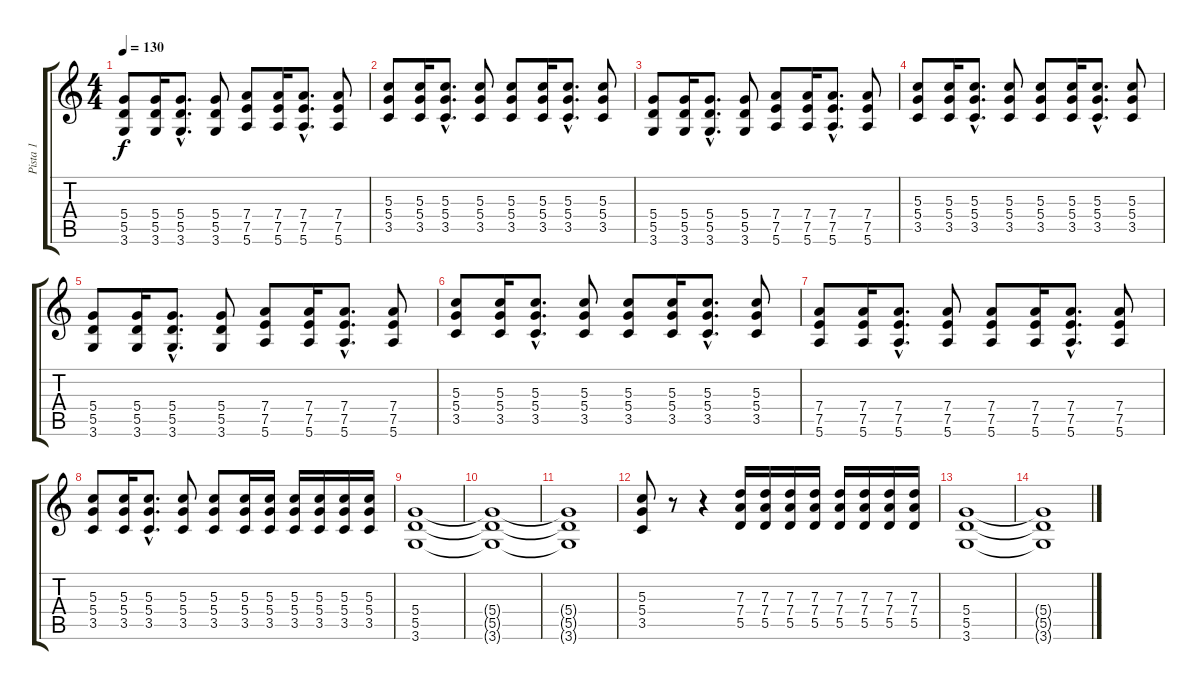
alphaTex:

\track ("Pista 1" "Pista 1") {instrument distortionguitar}
\staff {score tabs}
\tuning (E4 B3 G3 D3 A2 E2) {hide}
\ts (4 4)
\tempo 130
\clef g2
\ks c
(5.4 5.5 3.6).8{dy f} (5.4 5.5 3.6).16 (5.4{hac} 5.5{hac} 3.6{hac}).8{d} (5.4 5.5 3.6).8 (7.4 7.5 5.6).8 (7.4 7.5 5.6).16 (7.4{hac} 7.5{hac} 5.6{hac}).8{d} (7.4 7.5 5.6).8 |
(5.3 5.4 3.5).8 (5.3 5.4 3.5).16 (5.3{hac} 5.4{hac} 3.5{hac}).8{d} (5.3 5.4 3.5).8 (5.3 5.4 3.5).8 (5.3 5.4 3.5).16 (5.3{hac} 5.4{hac} 3.5{hac}).8{d} (5.3 5.4 3.5).8 |
(5.4 5.5 3.6).8 (5.4 5.5 3.6).16 (5.4{hac} 5.5{hac} 3.6{hac}).8{d} (5.4 5.5 3.6).8 (7.4 7.5 5.6).8 (7.4 7.5 5.6).16 (7.4{hac} 7.5{hac} 5.6{hac}).8{d} (7.4 7.5 5.6).8 |
(5.3 5.4 3.5).8 (5.3 5.4 3.5).16 (5.3{hac} 5.4{hac} 3.5{hac}).8{d} (5.3 5.4 3.5).8 (5.3 5.4 3.5).8 (5.3 5.4 3.5).16 (5.3{hac} 5.4{hac} 3.5{hac}).8{d} (5.3 5.4 3.5).8 |
(5.4 5.5 3.6).8 (5.4 5.5 3.6).16 (5.4{hac} 5.5{hac} 3.6{hac}).8{d} (5.4 5.5 3.6).8 (7.4 7.5 5.6).8 (7.4 7.5 5.6).16 (7.4{hac} 7.5{hac} 5.6{hac}).8{d} (7.4 7.5 5.6).8 |
(5.3 5.4 3.5).8 (5.3 5.4 3.5).16 (5.3{hac} 5.4{hac} 3.5{hac}).8{d} (5.3 5.4 3.5).8 (5.3 5.4 3.5).8 (5.3 5.4 3.5).16 (5.3{hac} 5.4{hac} 3.5{hac}).8{d} (5.3 5.4 3.5).8 |
(7.4 7.5 5.6).8 (7.4 7.5 5.6).16 (7.4{hac} 7.5{hac} 5.6{hac}).8{d} (7.4 7.5 5.6).8 (7.4 7.5 5.6).8 (7.4 7.5 5.6).16 (7.4{hac} 7.5{hac} 5.6{hac}).8{d} (7.4 7.5 5.6).8 |
(5.3 5.4 3.5).8 (5.3 5.4 3.5).16 (5.3{hac} 5.4{hac} 3.5{hac}).8{d} (5.3 5.4 3.5).8 (5.3 5.4 3.5).8 (5.3 5.4 3.5).16 (5.3 5.4 3.5).16 (5.3 5.4 3.5).16 (5.3 5.4 3.5).16 (5.3 5.4 3.5).16 (5.3 5.4 3.5).16 |
(5.4 5.5 3.6).1 |
(5.4{t} 5.5{t} 3.6{t}).1 |
(5.4{t} 5.5{t} 3.6{t}).1 |
(5.3 5.4 3.5).8 r.8 r.4 (7.3 7.4 5.5).16 (7.3 7.4 5.5).16 (7.3 7.4 5.5).16 (7.3 7.4 5.5).16 (7.3 7.4 5.5).16 (7.3 7.4 5.5).16 (7.3 7.4 5.5).16 (7.3 7.4 5.5).16 |
(5.4 5.5 3.6).1 |
(5.4{t} 5.5{t} 3.6{t}).1
